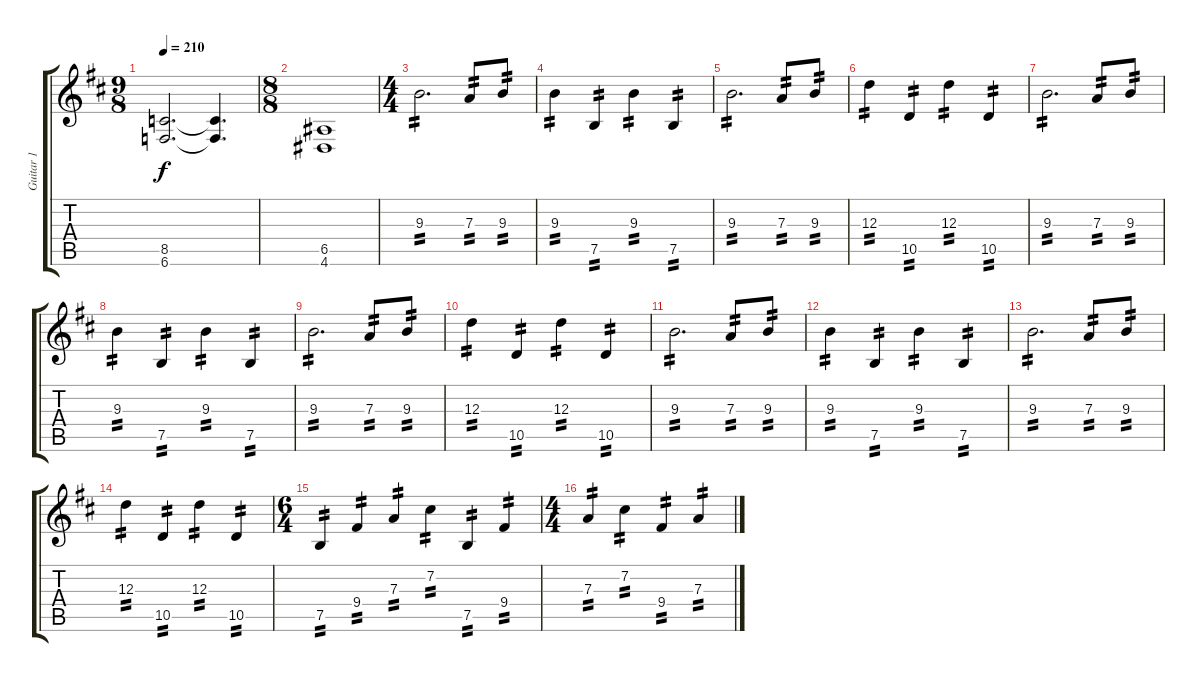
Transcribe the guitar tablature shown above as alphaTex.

\track ("Guitar 1" "Guitar 1") {instrument distortionguitar}
\staff {score tabs}
\tuning (B3 Gb3 D3 A2 E2 B1) {hide}
\ts (9 8)
\tempo 210
\clef g2
\ks bminor
(8.5 6.6).2{d dy f} (8.5{t} 6.6{t}).4{d} |
\ts (8 8)
(6.5 4.6).1 |
\ts (4 4)
9.3.2{d tp 2} 7.3.8{tp 2} 9.3.8{tp 2} |
9.3.4{tp 2} 7.5.4{tp 2} 9.3.4{tp 2} 7.5.4{tp 2} |
9.3.2{d tp 2} 7.3.8{tp 2} 9.3.8{tp 2} |
12.3.4{tp 2} 10.5.4{tp 2} 12.3.4{tp 2} 10.5.4{tp 2} |
9.3.2{d tp 2} 7.3.8{tp 2} 9.3.8{tp 2} |
9.3.4{tp 2} 7.5.4{tp 2} 9.3.4{tp 2} 7.5.4{tp 2} |
9.3.2{d tp 2} 7.3.8{tp 2} 9.3.8{tp 2} |
12.3.4{tp 2} 10.5.4{tp 2} 12.3.4{tp 2} 10.5.4{tp 2} |
9.3.2{d tp 2} 7.3.8{tp 2} 9.3.8{tp 2} |
9.3.4{tp 2} 7.5.4{tp 2} 9.3.4{tp 2} 7.5.4{tp 2} |
9.3.2{d tp 2} 7.3.8{tp 2} 9.3.8{tp 2} |
12.3.4{tp 2} 10.5.4{tp 2} 12.3.4{tp 2} 10.5.4{tp 2} |
\ts (6 4)
7.5.4{tp 2} 9.4.4{tp 2} 7.3.4{tp 2} 7.2.4{tp 2} 7.5.4{tp 2} 9.4.4{tp 2} |
\ts (4 4)
7.3.4{tp 2} 7.2.4{tp 2} 9.4.4{tp 2} 7.3.4{tp 2}
